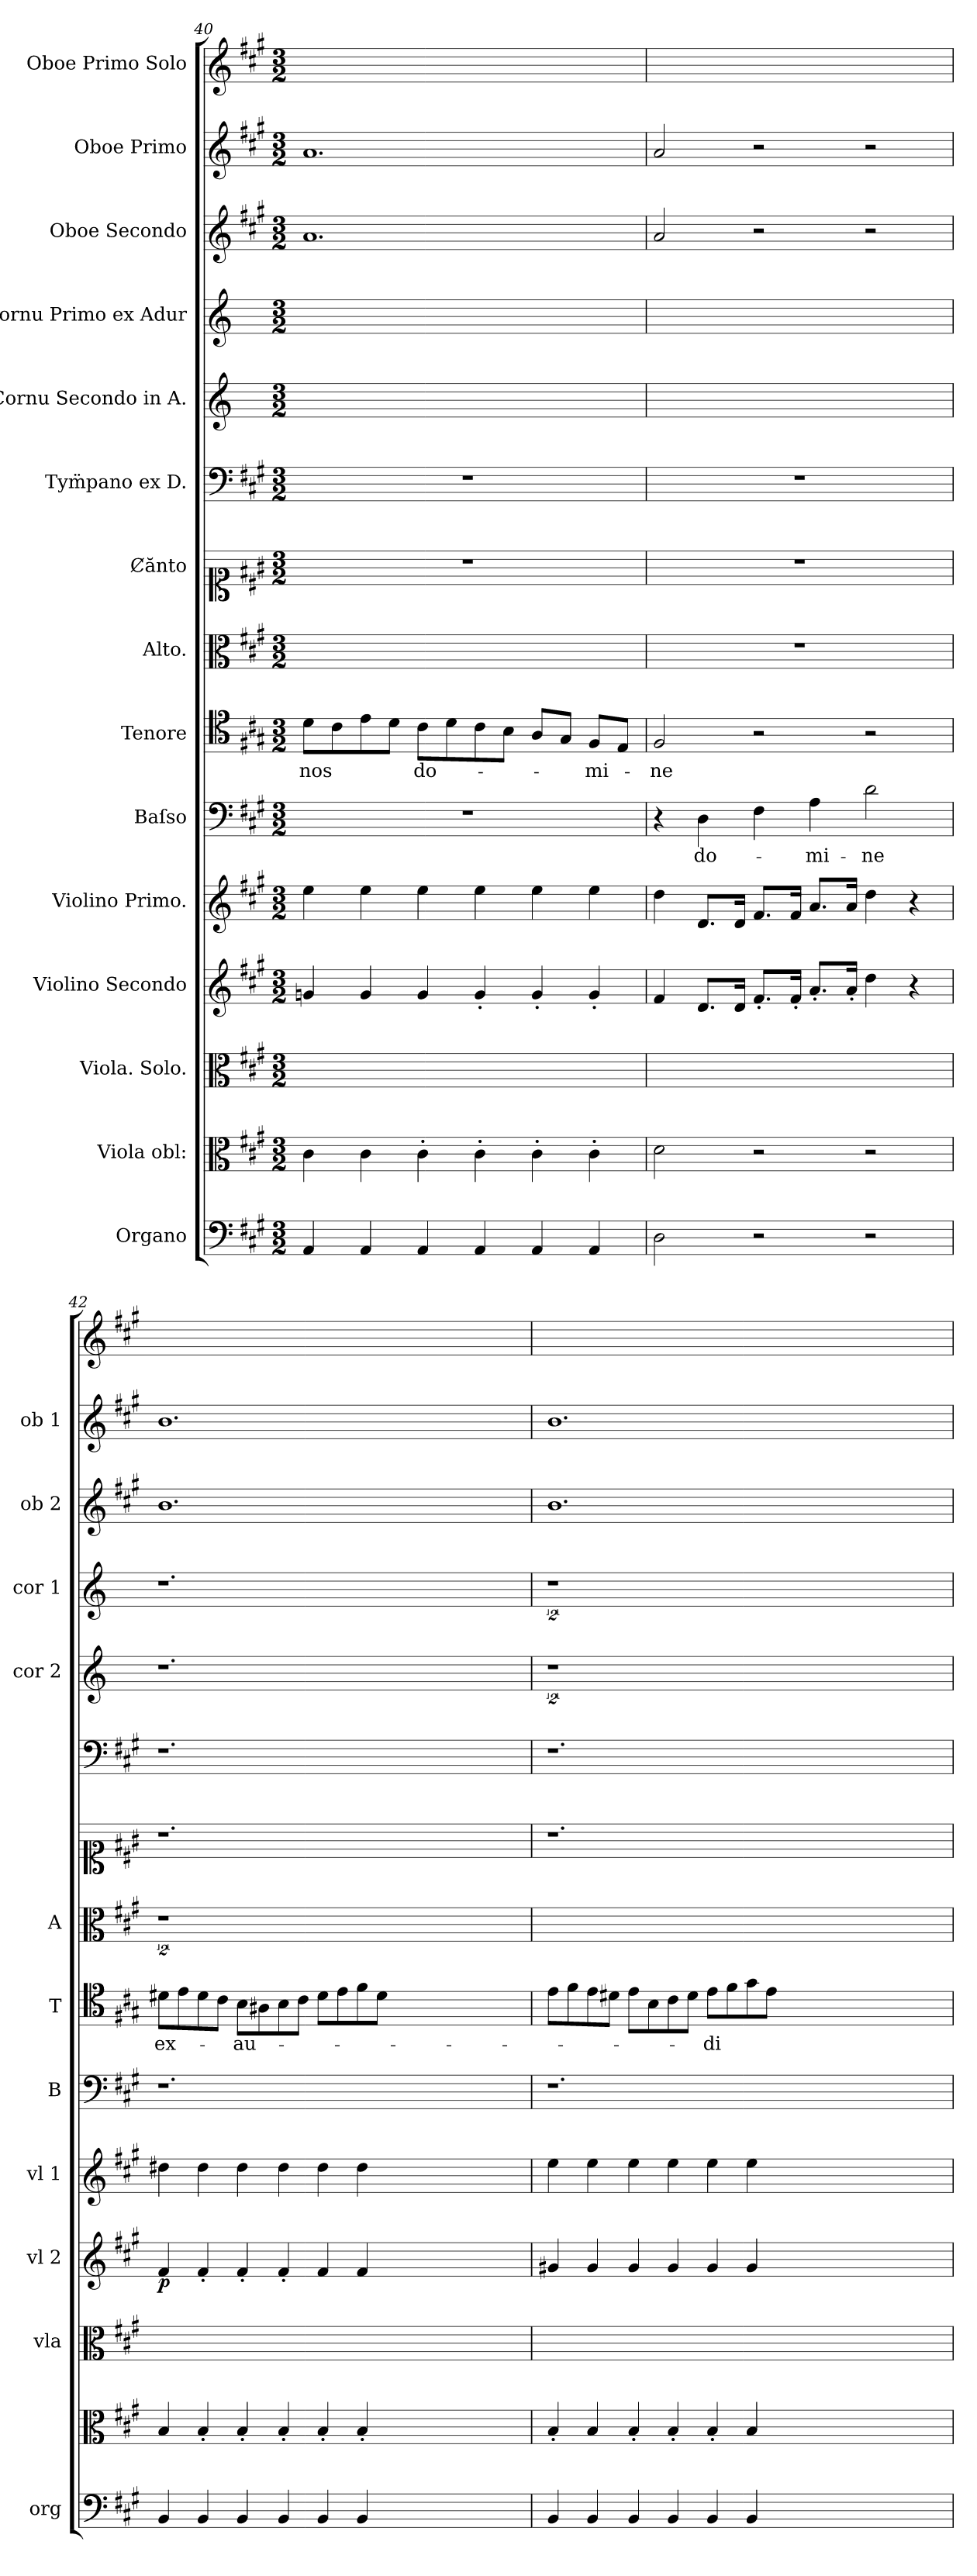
**kern	**kern	**kern	**kern	**dynam	**kern	**dynam	**kern	**text	**kern	**text	**kern	**kern	**kern	**kern	**kern	**kern	**kern	**kern
*part15	*part14	*part13	*part12	*part12	*part11	*part11	*part10	*part10	*part9	*part9	*part8	*part7	*part6	*part5	*part4	*part3	*part2	*part1
*staff15	*staff14	*staff13	*staff12	*staff12	*staff11	*staff11	*staff10	*staff10	*staff9	*staff9	*staff8	*staff7	*staff6	*staff5	*staff4	*staff3	*staff2	*staff1
*I"Organo	*I"Viola obl:	*I"Viola. Solo.	*I"Violino Secondo	*	*I"Violino Primo.	*	*I"Baſso	*	*I"Tenore	*	*I"Alto.	*I"Ȼănto	*I"Tym̈pano ex D.	*I"Cornu Secondo in A.	*I"Cornu Primo ex Adur	*I"Oboe Secondo	*I"Oboe Primo	*I"Oboe Primo Solo
*I'org	*	*I'vla	*I'vl 2	*	*I'vl 1	*	*I'B	*	*I'T	*	*I'A	*	*	*I'cor 2	*I'cor 1	*I'ob 2	*I'ob 1	*
*clefF4	*clefC3	*clefC3	*clefG2	*	*clefG2	*	*clefF4	*	*clefC4	*	*clefC3	*clefC1	*clefF4	*clefG2	*clefG2	*clefG2	*clefG2	*clefG2
*	*	*	*	*	*	*	*	*	*	*	*	*	*	*ITrd2c3	*ITrd2c3	*	*	*
*k[f#c#g#]	*k[f#c#g#]	*k[f#c#g#]	*k[f#c#g#]	*	*k[f#c#g#]	*	*k[f#c#g#]	*	*k[f#c#g#]	*	*k[f#c#g#]	*k[f#c#g#]	*k[f#c#g#]	*k[f#c#g#]	*k[f#c#g#]	*k[f#c#g#]	*k[f#c#g#]	*k[f#c#g#]
*A:	*A:	*A:	*A:	*	*A:	*	*A:	*	*A:	*	*A:	*A:	*A:	*A:	*A:	*A:	*A:	*A:
*M3/2	*M3/2	*M3/2	*M3/2	*	*M3/2	*	*M3/2	*	*M3/2	*	*M3/2	*M3/2	*M3/2	*M3/2	*M3/2	*M3/2	*M3/2	*M3/2
=40	=40	=40	=40	=40	=40	=40	=40	=40	=40	=40	=40	=40	=40	=40	=40	=40	=40	=40
4AA/	4c#\	1.ryy	4gn/	.	4ee\	.	1.r	.	8d\L	nos	1.ryy	1.r	1.r	1.ryy	1.ryy	1.a	1.a	1.ryy
.	.	.	.	.	.	.	.	.	8c#\	.	.	.	.	.	.	.	.	.
4AA/	4c#\	.	4g/	.	4ee\	.	.	.	8e\	.	.	.	.	.	.	.	.	.
.	.	.	.	.	.	.	.	.	8d\J	.	.	.	.	.	.	.	.	.
4AA/	4c#'\	.	4g/	.	4ee\	.	.	.	8c#\L	do-	.	.	.	.	.	.	.	.
.	.	.	.	.	.	.	.	.	8d\	.	.	.	.	.	.	.	.	.
4AA/	4c#'\	.	4g'/	.	4ee\	.	.	.	8c#\	.	.	.	.	.	.	.	.	.
.	.	.	.	.	.	.	.	.	8B\J	.	.	.	.	.	.	.	.	.
4AA/	4c#'\	.	4g'/	.	4ee\	.	.	.	8A/L	.	.	.	.	.	.	.	.	.
.	.	.	.	.	.	.	.	.	8G#/J	.	.	.	.	.	.	.	.	.
4AA/	4c#'\	.	4g'/	.	4ee\	.	.	.	8F#/L	-mi-	.	.	.	.	.	.	.	.
.	.	.	.	.	.	.	.	.	8E/J	.	.	.	.	.	.	.	.	.
=41	=41	=41	=41	=41	=41	=41	=41	=41	=41	=41	=41	=41	=41	=41	=41	=41	=41	=41
!	!	!	!	!LO:DY:b	!	!LO:DY:b	!	!	!	!	!	!	!	!	!	!	!	!
2D\	2d\	1.ryy	4f#/	for	4dd\	for	4r	.	2F#/	-ne	1.r	1.r	1.r	1.ryy	1.ryy	2a/	2a/	1.ryy
.	.	.	8.d/L	.	8.d/L	.	4D\	do-	.	.	.	.	.	.	.	.	.	.
.	.	.	16d/Jk	.	16d/Jk	.	.	.	.	.	.	.	.	.	.	.	.	.
2r	2r	.	8.f#'/L	.	8.f#/L	.	4F#\	.	2r	.	.	.	.	.	.	2r	2r	.
.	.	.	16f#'/Jk	.	16f#/Jk	.	.	.	.	.	.	.	.	.	.	.	.	.
.	.	.	8.a'/L	.	8.a/L	.	4A\	-mi-	.	.	.	.	.	.	.	.	.	.
.	.	.	16a'/Jk	.	16a/Jk	.	.	.	.	.	.	.	.	.	.	.	.	.
2r	2r	.	4dd\	.	4dd\	.	2d\	-ne	2r	.	.	.	.	.	.	2r	2r	.
.	.	.	4r	.	4r	.	.	.	.	.	.	.	.	.	.	.	.	.
=42	=42	=42	=42	=42	=42	=42	=42	=42	=42	=42	=42	=42	=42	=42	=42	=42	=42	=42
!	!	!	!	!LO:DY:b	!	!LO:DY:b	!	!	!	!	!	!	!	!	!	!	!	!
4BB/	4B/	1.ryy	4f#/	p	4dd#X\	po	1.r	.	8d#X\L	ex-	2%9r	1.r	1.r	1.r	1.r	1.b	1.b	1.ryy
.	.	.	.	.	.	.	.	.	8e\	.	.	.	.	.	.	.	.	.
4BB/	4B'/	.	4f#'/	.	4dd#\	.	.	.	8d#\	.	.	.	.	.	.	.	.	.
.	.	.	.	.	.	.	.	.	8c#\J	.	.	.	.	.	.	.	.	.
4BB/	4B'/	.	4f#'/	.	4dd#\	.	.	.	8B\L	-au-	.	.	.	.	.	.	.	.
.	.	.	.	.	.	.	.	.	8A#X\	.	.	.	.	.	.	.	.	.
4BB/	4B'/	.	4f#'/	.	4dd#\	.	.	.	8B\	.	.	.	.	.	.	.	.	.
.	.	.	.	.	.	.	.	.	8c#\J	.	.	.	.	.	.	.	.	.
4BB/	4B'/	.	4f#/	.	4dd#\	.	.	.	8d#\L	.	.	.	.	.	.	.	.	.
.	.	.	.	.	.	.	.	.	8e\	.	.	.	.	.	.	.	.	.
4BB/	4B'/	.	4f#/	.	4dd#\	.	.	.	8f#\	.	.	.	.	.	.	.	.	.
.	.	.	.	.	.	.	.	.	8d#\J	.	.	.	.	.	.	.	.	.
0.ryy	0.ryy	0.ryy	0.ryy	.	0.ryy	.	0.ryy	.	0.ryy	.	.	0.ryy	0.ryy	0.ryy	0.ryy	0.ryy	0.ryy	0.ryy
=43	=43	=43	=43	=43	=43	=43	=43	=43	=43	=43	=43	=43	=43	=43	=43	=43	=43	=43
4BB/	4B'/	1.ryy	4g#X/	.	4ee\	.	1.r	.	8e\L	.	00ryy	1.r	1.r	2%9r	2%9r	1.b	1.b	1.ryy
.	.	.	.	.	.	.	.	.	8f#\	.	.	.	.	.	.	.	.	.
4BB/	4B/	.	4g#/	.	4ee\	.	.	.	8e\	.	.	.	.	.	.	.	.	.
.	.	.	.	.	.	.	.	.	8d#X\J	.	.	.	.	.	.	.	.	.
4BB/	4B'/	.	4g#/	.	4ee\	.	.	.	8e\L	.	.	.	.	.	.	.	.	.
.	.	.	.	.	.	.	.	.	8B\	.	.	.	.	.	.	.	.	.
4BB/	4B'/	.	4g#/	.	4ee\	.	.	.	8c#\	.	.	.	.	.	.	.	.	.
.	.	.	.	.	.	.	.	.	8d#\J	.	.	.	.	.	.	.	.	.
4BB/	4B'/	.	4g#/	.	4ee\	.	.	.	8e\L	-di	.	.	.	.	.	.	.	.
.	.	.	.	.	.	.	.	.	8f#\	.	.	.	.	.	.	.	.	.
4BB/	4B/	.	4g#/	.	4ee\	.	.	.	8g#\	.	.	.	.	.	.	.	.	.
.	.	.	.	.	.	.	.	.	8e\J	.	.	.	.	.	.	.	.	.
0.ryy	0.ryy	0.ryy	0.ryy	.	0.ryy	.	0.ryy	.	0.ryy	.	.	0.ryy	0.ryy	.	.	0.ryy	0.ryy	0.ryy
.	.	.	.	.	.	.	.	.	.	.	2ryy	.	.	.	.	.	.	.
=	=	=	=	=	=	=	=	=	=	=	=	=	=	=	=	=	=	=
*-	*-	*-	*-	*-	*-	*-	*-	*-	*-	*-	*-	*-	*-	*-	*-	*-	*-	*-
